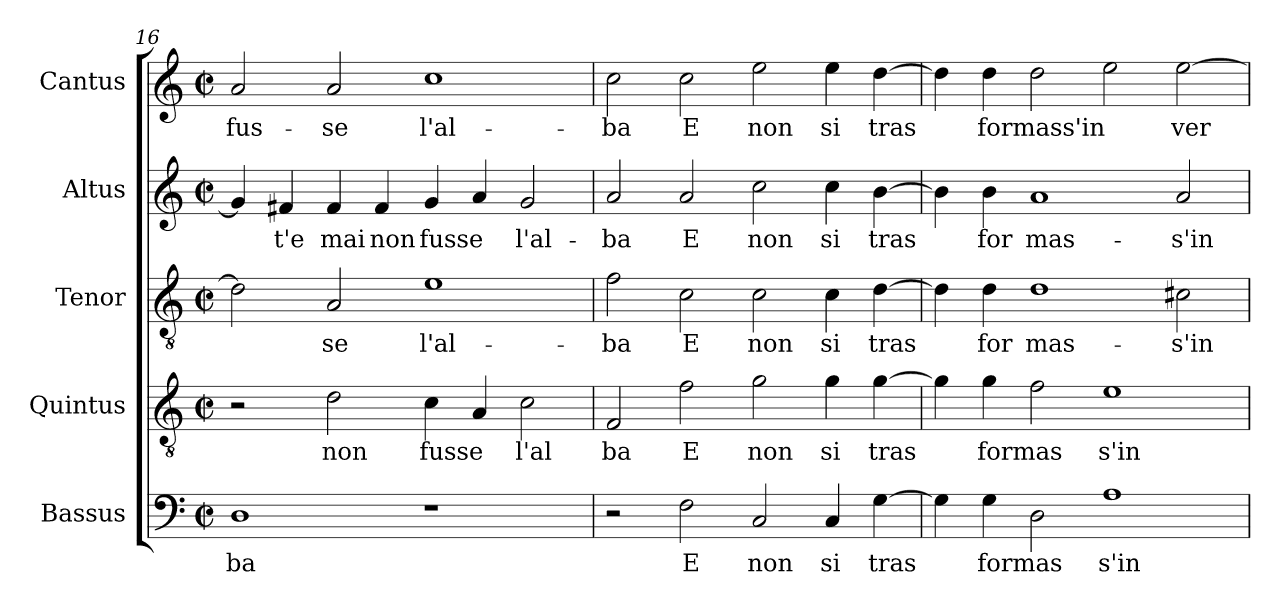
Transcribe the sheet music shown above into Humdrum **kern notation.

**kern	**text	**kern	**text	**kern	**text	**kern	**text	**kern	**text
*part5	*part5	*part4	*part4	*part3	*part3	*part2	*part2	*part1	*part1
*staff5	*staff5	*staff4	*staff4	*staff3	*staff3	*staff2	*staff2	*staff1	*staff1
*I"Bassus	*	*I"Quintus	*	*I"Tenor	*	*I"Altus	*	*I"Cantus	*
*clefF4	*	*clefGv2	*	*clefGv2	*	*clefG2	*	*clefG2	*
*k[]	*	*k[]	*	*k[]	*	*k[]	*	*k[]	*
*C:	*	*C:	*	*C:	*	*C:	*	*C:	*
*M2/2	*	*M2/2	*	*M2/2	*	*M2/2	*	*M2/2	*
*met(c|)	*	*met(c|)	*	*met(c|)	*	*met(c|)	*	*met(c|)	*
=16	=16	=16	=16	=16	=16	=16	=16	=16	=16
!	!LO:LY:b:cj	!	!	!	!LO:LY:b	!	!LO:LY:b:cj	!	!LO:LY:b:cj
1D	-ba	2r	.	2d\]	--	4g/]	--	2a/	fus-
!	!	!	!	!	!	!	!LO:LY:b:cj	!	!
.	.	.	.	.	.	4f#X/	-t'e	.	.
!	!	!	!LO:LY:b:cj	!	!LO:LY:b	!	!LO:LY:b:cj	!	!LO:LY:b:cj
.	.	2d\	non	2A/	-se	4f#/	mai	2a/	-se
!	!	!	!	!	!	!	!LO:LY:b:cj	!	!
.	.	.	.	.	.	4f#/	non	.	.
!	!	!	!LO:LY:b:cj	!	!LO:LY:b	!	!LO:LY:b:cj	!	!LO:LY:b:cj
1r	.	4c\	fusse	1e	l'al-	4g/	fusse	1cc	l'al-
!	!	!	!LO:LY:b:cj	!	!	!	!LO:LY:b:cj	!	!
.	.	4A/	.	.	.	4a/	.	.	.
!	!	!	!LO:LY:b:cj	!	!	!	!LO:LY:b:cj	!	!
.	.	2c\	l'al	.	.	2g/	l'al-	.	.
=17	=17	=17	=17	=17	=17	=17	=17	=17	=17
!	!	!	!LO:LY:b:cj	!	!LO:LY:b	!	!LO:LY:b:cj	!	!LO:LY:b:cj
2r	.	2F/	ba	2f\	-ba	2a/	-ba	2cc\	-ba
!	!LO:LY:b:cj	!	!LO:LY:b:cj	!	!LO:LY:b	!	!LO:LY:b:cj	!	!LO:LY:b:cj
2F\	E	2f\	E	2c\	E	2a/	E	2cc\	E
!	!LO:LY:b:cj	!	!LO:LY:b:cj	!	!LO:LY:b	!	!LO:LY:b:cj	!	!LO:LY:b:cj
2C/	non	2g\	non	2c\	non	2cc\	non	2ee\	non
!	!LO:LY:b:cj	!	!LO:LY:b:cj	!	!LO:LY:b	!	!LO:LY:b:cj	!	!LO:LY:b:cj
4C/	si	4g\	si	4c\	si	4cc\	si	4ee\	si
!	!LO:LY:b:cj	!	!LO:LY:b:cj	!	!LO:LY:b	!	!LO:LY:b:cj	!	!LO:LY:b:cj
[>4G\	tras-	[>4g\	tras	[>4d\	tras-	[>4b\	tras-	[>4dd\	tras-
=18	=18	=18	=18	=18	=18	=18	=18	=18	=18
!	!LO:LY:b:cj	!	!LO:LY:b:cj	!	!LO:LY:b	!	!LO:LY:b:cj	!	!LO:LY:b:cj
4G\]	--	4g\]	.	4d\]	--	4b\]	--	4dd\]	--
!	!LO:LY:b:cj	!	!LO:LY:b:cj	!	!LO:LY:b	!	!LO:LY:b:cj	!	!LO:LY:b:cj
4G\	-formas-	4g\	formas	4d\	-for	4b\	-for	4dd\	-formass'in
!	!LO:LY:b:cj	!	!LO:LY:b:cj	!	!LO:LY:b	!	!LO:LY:b:cj	!	!LO:LY:b:cj
2D\	--	2f\	.	1d	mas-	1a	mas-	2dd\	.
!	!LO:LY:b:cj	!	!LO:LY:b:cj	!	!	!	!	!	!LO:LY:b:cj
1A	-s'in	1e	s'in	.	.	.	.	2ee\	.
!	!	!	!	!	!LO:LY:b	!	!LO:LY:b:cj	!	!LO:LY:b:cj
.	.	.	.	2c#X\	-s'in	2a/	-s'in	[<2ee\	ver-
=	=	=	=	=	=	=	=	=	=
*-	*-	*-	*-	*-	*-	*-	*-	*-	*-
